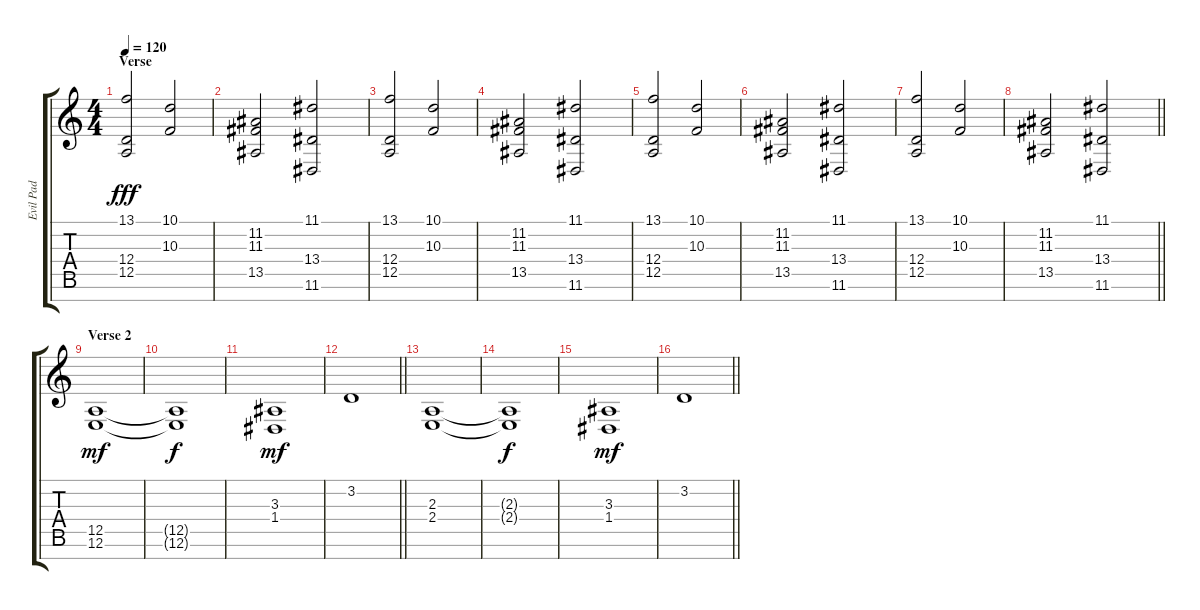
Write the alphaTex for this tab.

\track ("Evil Pad" "Evil Pad") {instrument pad8sweep}
\staff {score tabs}
\tuning (E4 B3 G3 D3 A2 E2 B1) {hide}
\ts (4 4)
\section ("" "Verse")
\tempo 120
\clef g2
\ks c
(13.1 12.4 12.5).2{dy fff} (10.1 10.3).2 |
(11.2 11.3 13.5).2 (11.1 13.4 11.6).2 |
(13.1 12.4 12.5).2 (10.1 10.3).2 |
(11.2 11.3 13.5).2 (11.1 13.4 11.6).2 |
(13.1 12.4 12.5).2 (10.1 10.3).2 |
(11.2 11.3 13.5).2 (11.1 13.4 11.6).2 |
(13.1 12.4 12.5).2 (10.1 10.3).2 |
\barLineRight lightlight
(11.2 11.3 13.5).2 (11.1 13.4 11.6).2 |
\section ("" "Verse 2")
(12.5 12.6).1{dy mf} |
(12.5{t} 12.6{t}).1{dy f} |
(3.3 1.4).1{dy mf} |
\barLineRight lightlight
3.2.1 |
(2.3 2.4).1 |
(2.3{t} 2.4{t}).1{dy f} |
(3.3 1.4).1{dy mf} |
\barLineRight lightlight
3.2.1
